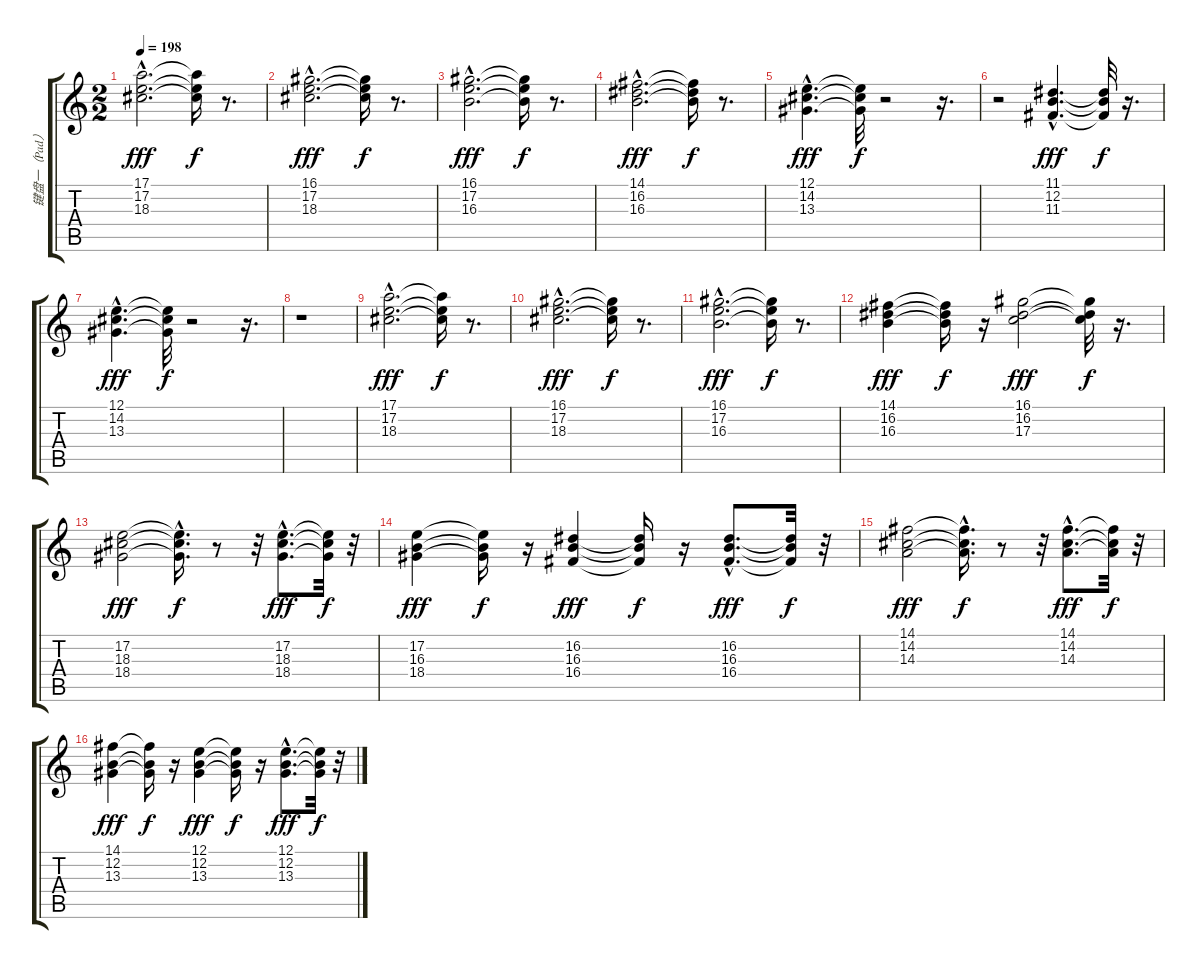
\track ("键盘一（Pad）" "键盘一（Pad）") {instrument pad1newage}
\staff {score tabs}
\tuning (E4 B3 G3 D3 A2 E2) {hide}
\ts (2 2)
\tempo 198
\clef g2
\ks c
(17.1{hac} 17.2{hac} 18.3{hac}).2{d dy fff} (17.1{t} 17.2{t} 18.3{t}).16{dy f} r.8{d} |
(16.1{hac} 17.2{hac} 18.3{hac}).2{d dy fff} (16.1{t} 17.2{t} 18.3{t}).16{dy f} r.8{d} |
(16.1{hac} 17.2{hac} 16.3{hac}).2{d dy fff} (16.1{t} 17.2{t} 16.3{t}).16{dy f} r.8{d} |
(14.1{hac} 16.2{hac} 16.3{hac}).2{d dy fff} (14.1{t} 16.2{t} 16.3{t}).16{dy f} r.8{d} |
(12.1{hac} 14.2{hac} 13.3{hac}).4{d dy fff} (12.1{t} 14.2{t} 13.3{t}).32{dy f} r.2 r.16{d} |
r.2 (11.1{hac} 12.2{hac} 11.3{hac}).4{d dy fff} (11.1{t} 12.2{t} 11.3{t}).32{dy f} r.16{d} |
(12.1{hac} 14.2{hac} 13.3{hac}).4{d dy fff} (12.1{t} 14.2{t} 13.3{t}).32{dy f} r.2 r.16{d} |
r.1 |
(17.1{hac} 17.2{hac} 18.3{hac}).2{d dy fff} (17.1{t} 17.2{t} 18.3{t}).16{dy f} r.8{d} |
(16.1{hac} 17.2{hac} 18.3{hac}).2{d dy fff} (16.1{t} 17.2{t} 18.3{t}).16{dy f} r.8{d} |
(16.1{hac} 17.2{hac} 16.3{hac}).2{d dy fff} (16.1{t} 17.2{t} 16.3{t}).16{dy f} r.8{d} |
(14.1 16.2 16.3).4{dy fff} (14.1{t} 16.2{t} 16.3{t}).16{dy f} r.16 (16.1 16.2 17.3).2{dy fff} (16.1{t} 16.2{t} 17.3{t}).32{dy f} r.16{d} |
(17.2 18.3 18.4).2{dy fff} (17.2{hac t} 18.3{hac t} 18.4{hac t}).16{d dy f} r.8 r.32 (17.2{hac} 18.3{hac} 18.4{hac}).8{d dy fff} (17.2{t} 18.3{t} 18.4{t}).32{dy f} r.32 |
(17.2 16.3 18.4).4{dy fff} (17.2{t} 16.3{t} 18.4{t}).16{dy f} r.16 (16.2 16.3 16.4).4{dy fff} (16.2{t} 16.3{t} 16.4{t}).16{dy f} r.16 (16.2{hac} 16.3{hac} 16.4{hac}).8{d dy fff} (16.2{t} 16.3{t} 16.4{t}).32{dy f} r.32 |
(14.1 14.2 14.3).2{dy fff} (14.1{hac t} 14.2{hac t} 14.3{hac t}).16{d dy f} r.8 r.32 (14.1{hac} 14.2{hac} 14.3{hac}).8{d dy fff} (14.1{t} 14.2{t} 14.3{t}).32{dy f} r.32 |
(14.1 12.2 13.3).4{dy fff} (14.1{t} 12.2{t} 13.3{t}).16{dy f} r.16 (12.1 12.2 13.3).4{dy fff} (12.1{t} 12.2{t} 13.3{t}).16{dy f} r.16 (12.1{hac} 12.2{hac} 13.3{hac}).8{d dy fff} (12.1{t} 12.2{t} 13.3{t}).32{dy f} r.32
